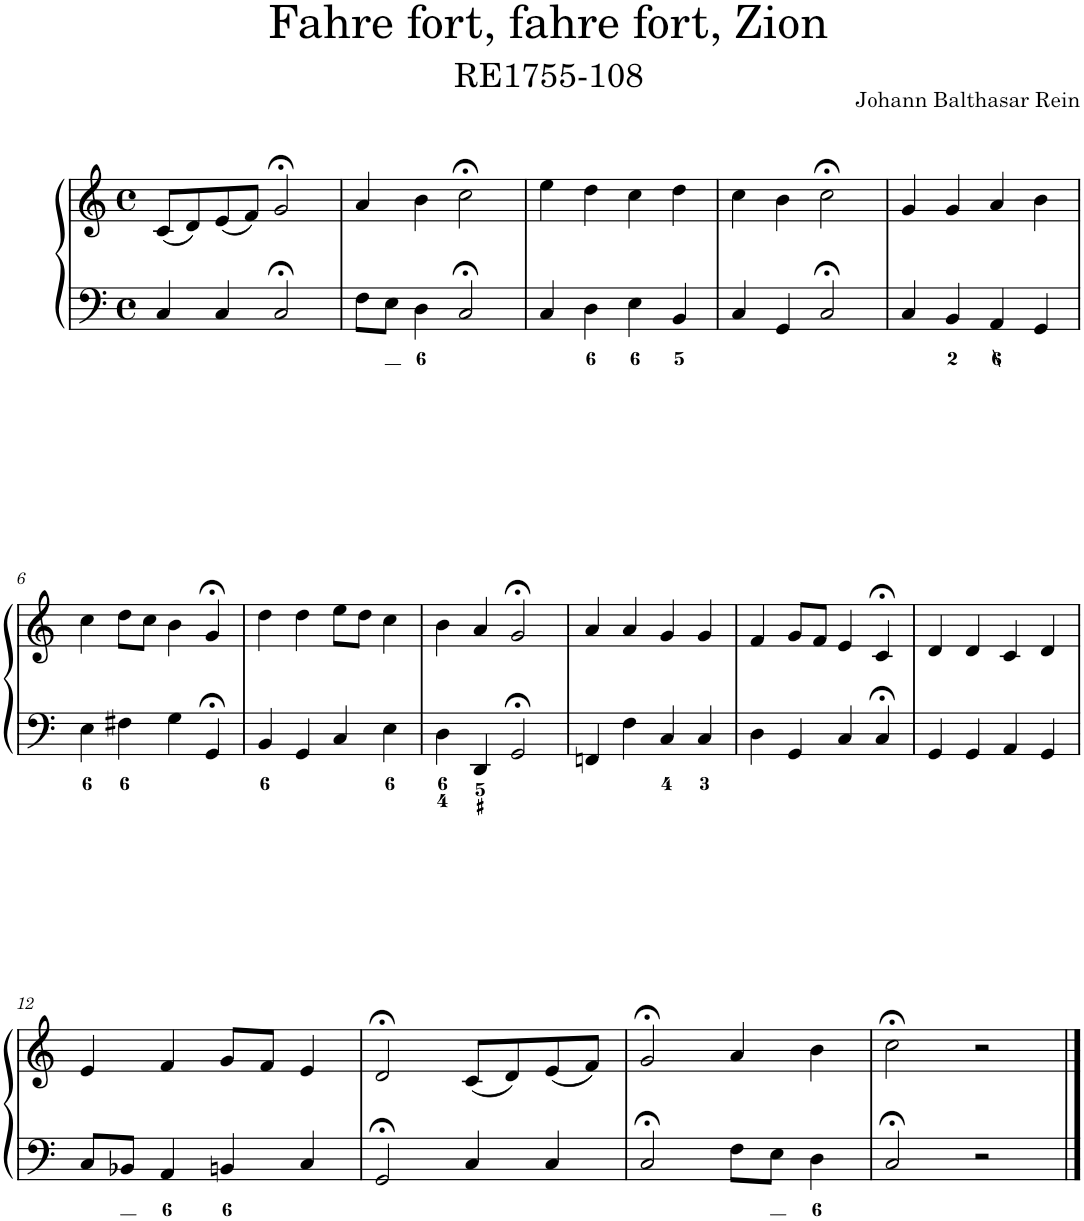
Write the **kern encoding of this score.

**kern	**kern
*part1	*part1
*staff2	*staff1
*I"Piano	*
*I'Pno.	*
*clefF4	*clefG2
*k[]	*k[]
*M4/4	*M4/4
*met(c)	*met(c)
=1	=1
4C/	(8c/L
.	8d/)
4C/	(8e/
.	8f/J)
2C;</	2g;</
=2	=2
8F\L	4a/
8E\J	.
4D\	4b\
2C;</	2cc;<\
=3	=3
4C/	4ee\
4D\	4dd\
4E\	4cc\
4BB/	4dd\
=4	=4
4C/	4cc\
4GG/	4b\
2C;</	2cc;<\
=5	=5
4C/	4g/
4BB/	4g/
4AA/	4a/
4GG/	4b\
!!LO:LB:g=z
=6	=6
4E\	4cc\
4F#X\	8dd\L
.	8cc\J
4G\	4b\
4GG;</	4g;</
=7	=7
4BB/	4dd\
4GG/	4dd\
4C/	8ee\L
.	8dd\J
4E\	4cc\
=8	=8
4D\	4b\
4DD/	4a/
2GG;</	2g;</
=9	=9
4FFn/	4a/
4F\	4a/
4C/	4g/
4C/	4g/
=10	=10
4D\	4f/
4GG/	8g/L
.	8f/J
4C/	4e/
4C;</	4c;</
=11	=11
4GG/	4d/
4GG/	4d/
4AA/	4c/
4GG/	4d/
!!LO:LB:g=z
=12	=12
8C/L	4e/
8BB-X/J	.
4AA/	4f/
4BBn/	8g/L
.	8f/J
4C/	4e/
=13	=13
2GG;</	2d;</
4C/	(8c/L
.	8d/)
4C/	(8e/
.	8f/J)
=14	=14
2C;</	2g;</
8F\L	4a/
8E\J	.
4D\	4b\
=15	=15
2C;</	2cc;<\
2r	2r
==	==
*-	*-
